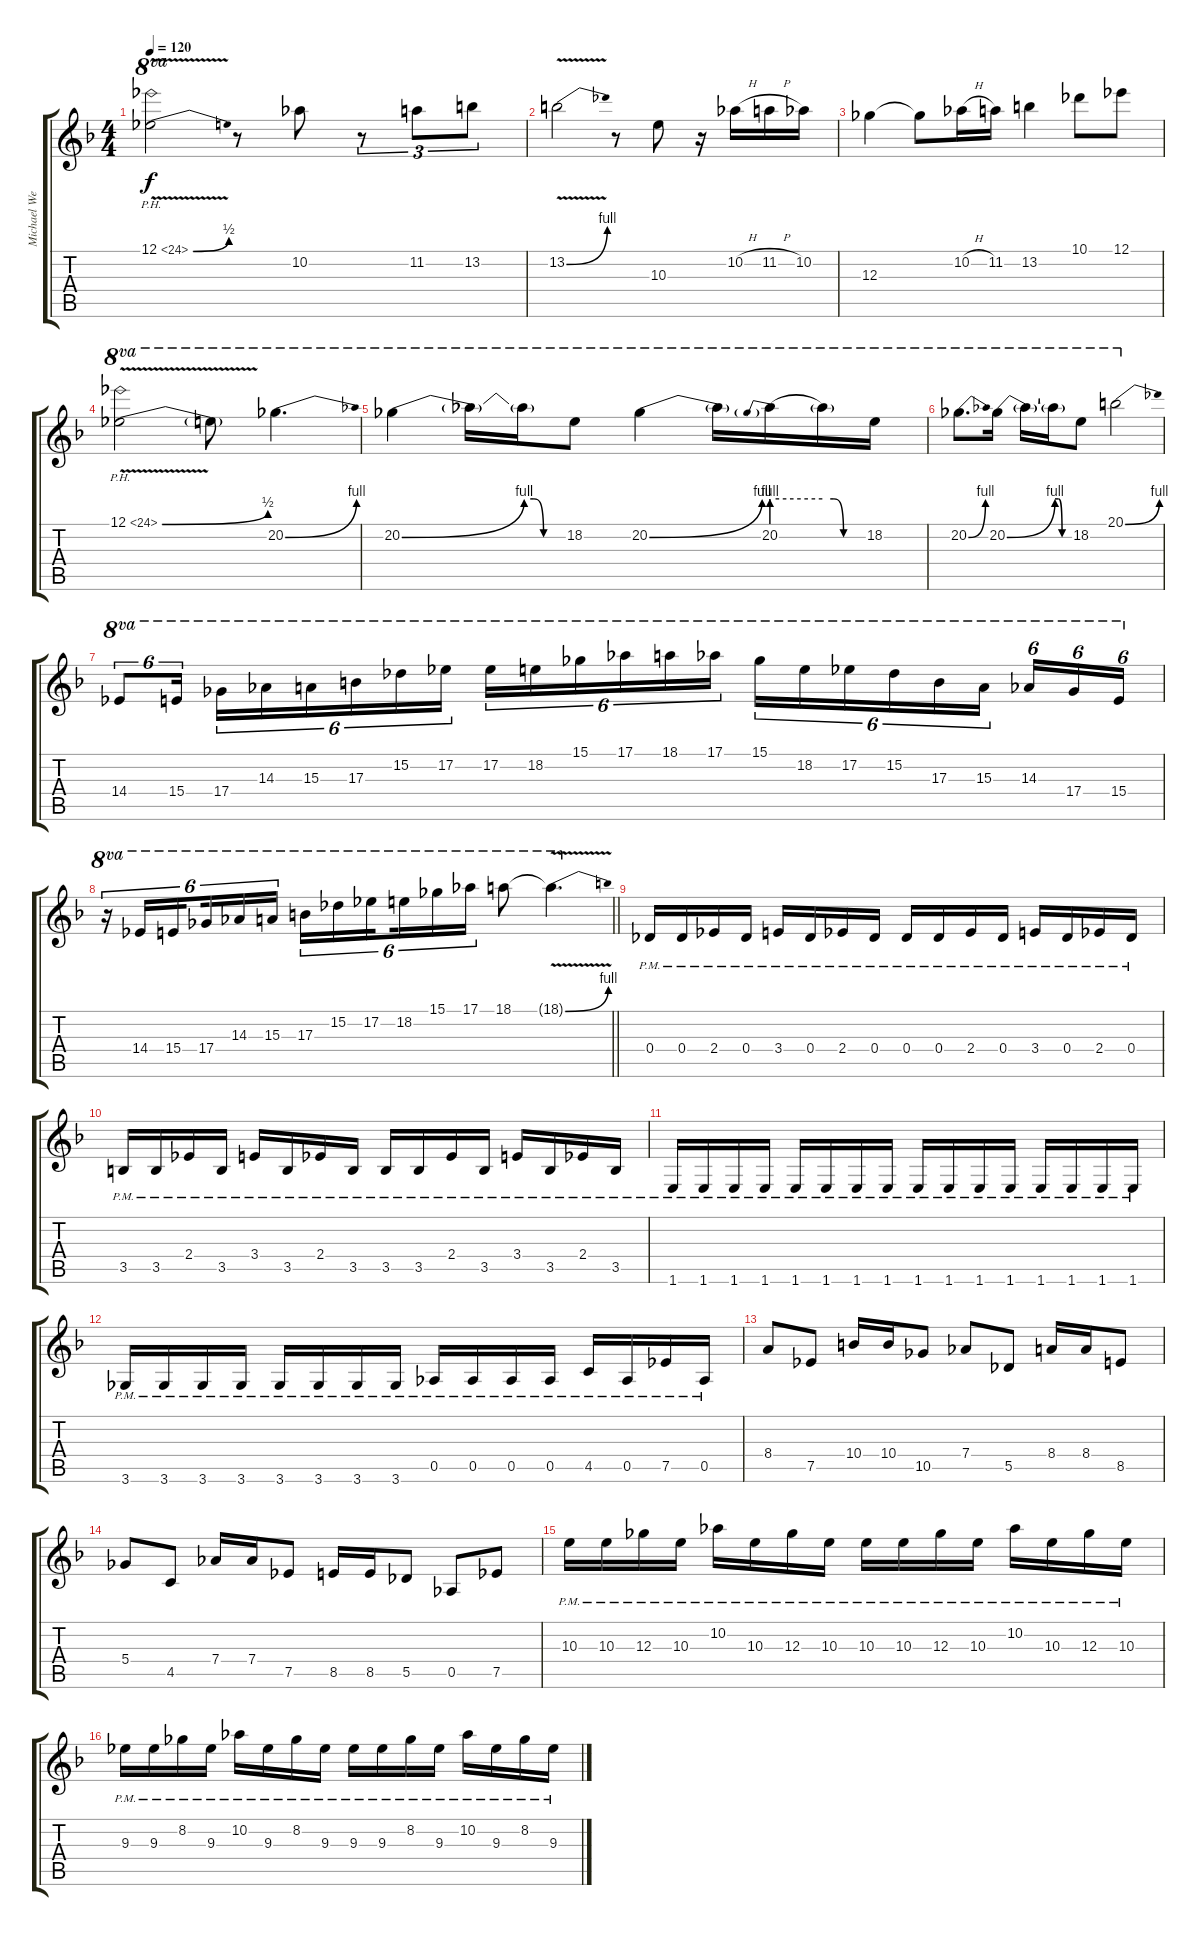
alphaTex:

\track ("Michael Weikath" "Michael We") {instrument distortionguitar}
\staff {score tabs}
\tuning (Eb4 Bb3 Gb3 Db3 Ab2 Eb2) {hide}
\ts (4 4)
\tempo 120
\clef g2
\ks f
12.1{be (bend 0 0 60 2) ph 12 v}.2{ot 8va dy f} r.8 10.2.8 r.8{tu (3 2)} 11.2.8{tu (3 2)} 13.2.8{tu (3 2)} |
13.2{be (bend 0 0 60 4) v}.2 r.8 10.3.8 r.16 10.2{h}.16 11.2{h}.16 10.2.16 |
12.3.4 12.3{t}.8 10.2{h}.16 11.2.16 13.2.4 10.1.8 12.1.8 |
12.1{be (bend 0 0 60 2) ph 12 v}.2{ot 8va} 12.1{t}.8{ot 8va} 20.2{be (bend 0 0 60 4)}.4{d ot 8va} |
20.2{be (bend 0 0 60 4)}.4{ot 8va} 20.2{t}.16{ot 8va} 20.2{be (custom 0 4 15 4 30 0 60 0) t}.16{ot 8va} 18.2.8{ot 8va} 20.2{be (bend 0 0 60 4)}.4{ot 8va} 20.2{t}.16{ot 8va} 20.2{be (prebend 0 4 60 4)}.16{ot 8va} 20.2{be (custom 0 4 15 4 30 0 60 0) t}.16{ot 8va} 18.2.16{ot 8va} |
20.2{be (bend 0 0 60 4)}.8{d ot 8va} 20.2{be (bend 0 0 60 4)}.16{ot 8va} 20.2{t}.16{ot 8va} 20.2{be (custom 0 4 15 4 30 0 60 0) t}.16{ot 8va} 18.2.8{ot 8va} 20.1{be (bend 0 0 60 4)}.2{ot 8va} |
14.4.8{tu (6 4) ot 8va} 15.4.16{tu (6 4) ot 8va beam splitsecondary} 17.4.16{tu (6 4) ot 8va} 14.3.16{tu (6 4) ot 8va} 15.3.16{tu (6 4) ot 8va} 17.3.16{tu (6 4) ot 8va} 15.2.16{tu (6 4) ot 8va} 17.2.16{tu (6 4) ot 8va beam splitsecondary} 17.2.16{tu (6 4) ot 8va} 18.2.16{tu (6 4) ot 8va} 15.1.16{tu (6 4) ot 8va} 17.1.16{tu (6 4) ot 8va} 18.1.16{tu (6 4) ot 8va} 17.1.16{tu (6 4) ot 8va beam splitsecondary} 15.1.16{tu (6 4) ot 8va} 18.2.16{tu (6 4) ot 8va} 17.2.16{tu (6 4) ot 8va} 15.2.16{tu (6 4) ot 8va} 17.3.16{tu (6 4) ot 8va} 15.3.16{tu (6 4) ot 8va beam splitsecondary} 14.3.16{tu (6 4) ot 8va} 17.4.16{tu (6 4) ot 8va} 15.4.16{tu (6 4) ot 8va} |
\barLineRight lightlight
r.16{tu (6 4) ot 8va} 14.4.16{tu (6 4) ot 8va} 15.4.16{tu (6 4) ot 8va beam splitsecondary} 17.4.16{tu (6 4) ot 8va} 14.3.16{tu (6 4) ot 8va} 15.3.16{tu (6 4) ot 8va} 17.3.16{tu (6 4) ot 8va} 15.2.16{tu (6 4) ot 8va} 17.2.16{tu (6 4) ot 8va beam splitsecondary} 18.2.16{tu (6 4) ot 8va} 15.1.16{tu (6 4) ot 8va} 17.1.16{tu (6 4) ot 8va} 18.1.8{ot 8va} 18.1{be (bend 0 0 60 4) v t}.4{d ot 8va} |
0.4{pm}.16 0.4{pm}.16 2.4{pm}.16 0.4{pm}.16 3.4{pm}.16 0.4{pm}.16 2.4{pm}.16 0.4{pm}.16 0.4{pm}.16 0.4{pm}.16 2.4{pm}.16 0.4{pm}.16 3.4{pm}.16 0.4{pm}.16 2.4{pm}.16 0.4{pm}.16 |
3.5{pm}.16 3.5{pm}.16 2.4{pm}.16 3.5{pm}.16 3.4{pm}.16 3.5{pm}.16 2.4{pm}.16 3.5{pm}.16 3.5{pm}.16 3.5{pm}.16 2.4{pm}.16 3.5{pm}.16 3.4{pm}.16 3.5{pm}.16 2.4{pm}.16 3.5{pm}.16 |
1.6{pm}.16 1.6{pm}.16 1.6{pm}.16 1.6{pm}.16 1.6{pm}.16 1.6{pm}.16 1.6{pm}.16 1.6{pm}.16 1.6{pm}.16 1.6{pm}.16 1.6{pm}.16 1.6{pm}.16 1.6{pm}.16 1.6{pm}.16 1.6{pm}.16 1.6{pm}.16 |
3.6{pm}.16 3.6{pm}.16 3.6{pm}.16 3.6{pm}.16 3.6{pm}.16 3.6{pm}.16 3.6{pm}.16 3.6{pm}.16 0.5{pm}.16 0.5{pm}.16 0.5{pm}.16 0.5{pm}.16 4.5{pm}.16 0.5{pm}.16 7.5{pm}.16 0.5{pm}.16 |
8.4.8 7.5.8 10.4.16 10.4.16 10.5.8 7.4.8 5.5.8 8.4.16 8.4.16 8.5.8 |
5.4.8 4.5.8 7.4.16 7.4.16 7.5.8 8.5.16 8.5.16 5.5.8 0.5.8 7.5.8 |
10.3{pm}.16 10.3{pm}.16 12.3{pm}.16 10.3{pm}.16 10.2{pm}.16 10.3{pm}.16 12.3{pm}.16 10.3{pm}.16 10.3{pm}.16 10.3{pm}.16 12.3{pm}.16 10.3{pm}.16 10.2{pm}.16 10.3{pm}.16 12.3{pm}.16 10.3{pm}.16 |
9.3{pm}.16 9.3{pm}.16 8.2{pm}.16 9.3{pm}.16 10.2{pm}.16 9.3{pm}.16 8.2{pm}.16 9.3{pm}.16 9.3{pm}.16 9.3{pm}.16 8.2{pm}.16 9.3{pm}.16 10.2{pm}.16 9.3{pm}.16 8.2{pm}.16 9.3{pm}.16
